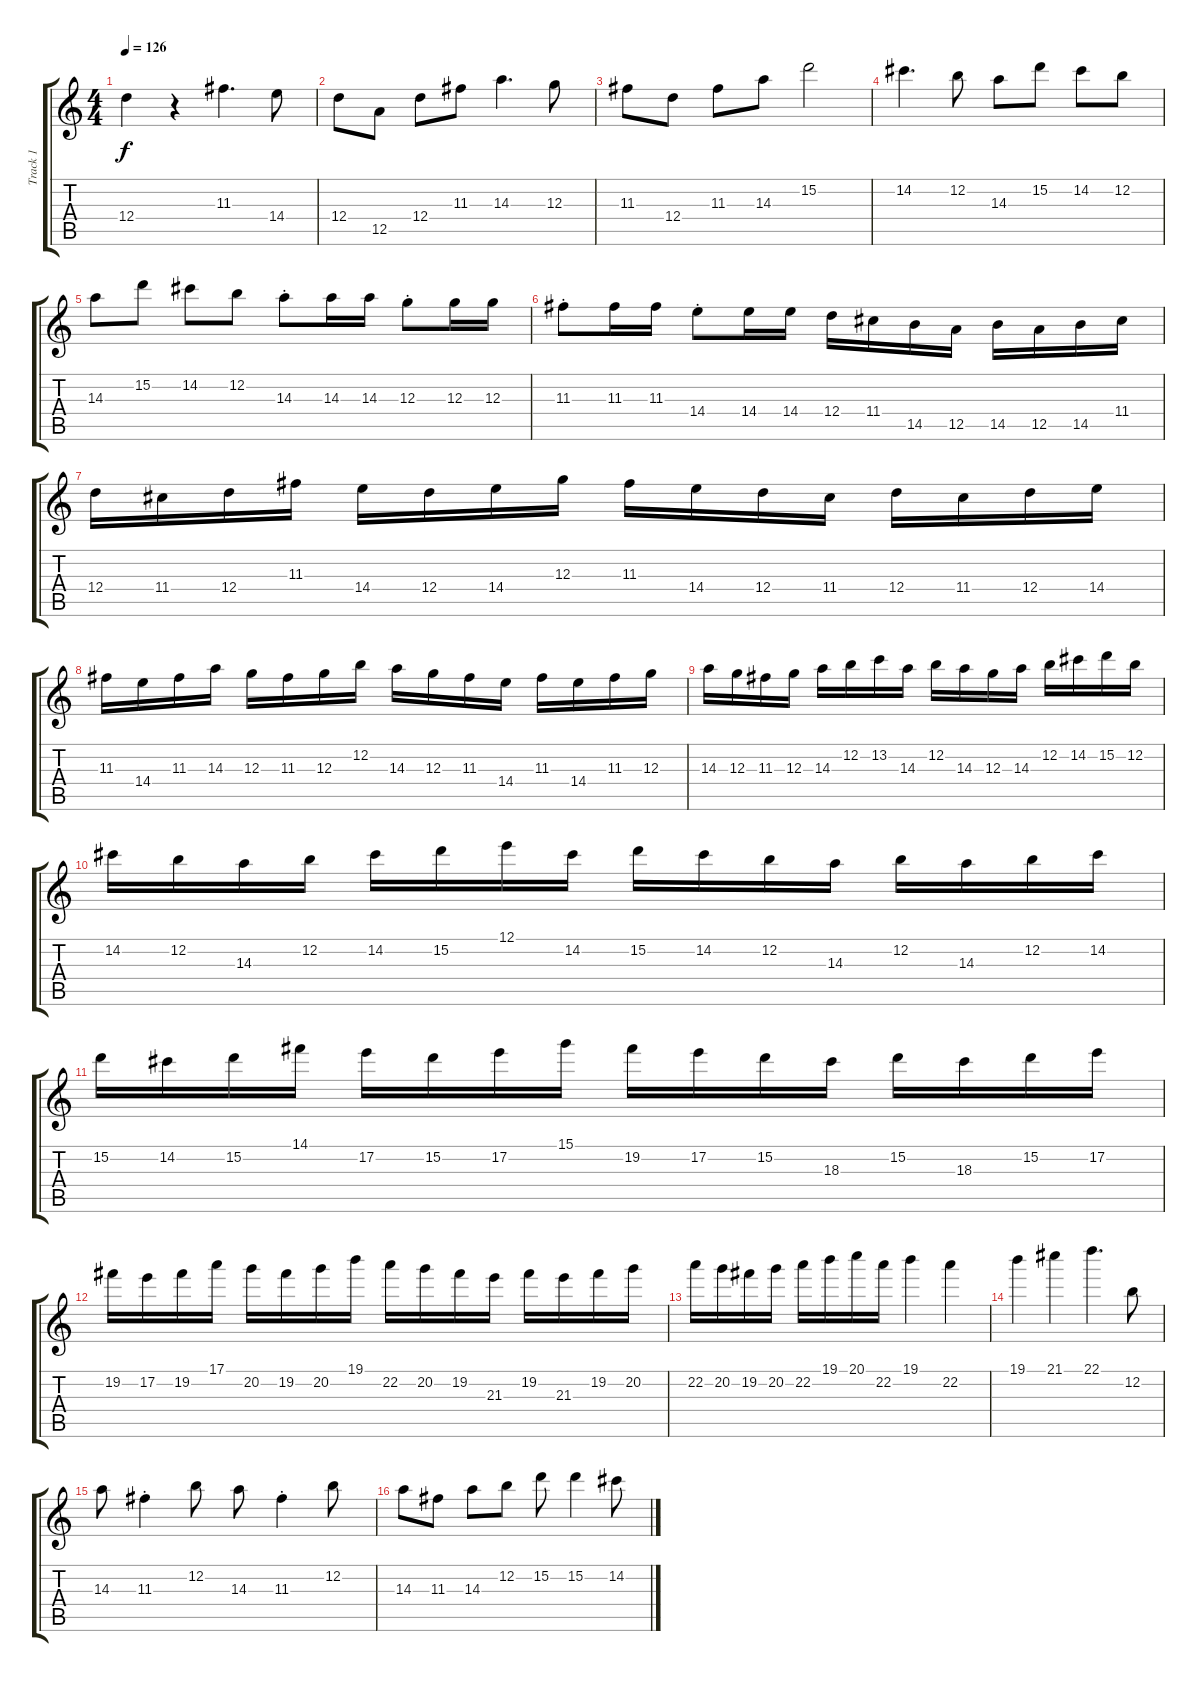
\track ("Track 1" "Track 1") {instrument overdrivenguitar}
\staff {score tabs}
\tuning (E4 B3 G3 D3 A2 E2) {hide}
\ts (4 4)
\tempo 126
\clef g2
\ks c
12.4.4{dy f} r.4 11.3.4{d} 14.4.8 |
12.4.8 12.5.8 12.4.8 11.3.8 14.3.4{d} 12.3.8 |
11.3.8 12.4.8 11.3.8 14.3.8 15.2.2 |
14.2.4{d} 12.2.8 14.3.8 15.2.8 14.2.8 12.2.8 |
14.3.8 15.2.8 14.2.8 12.2.8 14.3{st}.8 14.3.16 14.3.16 12.3{st}.8 12.3.16 12.3.16 |
11.3{st}.8 11.3.16 11.3.16 14.4{st}.8 14.4.16 14.4.16 12.4.16 11.4.16 14.5.16 12.5.16 14.5.16 12.5.16 14.5.16 11.4.16 |
12.4.16 11.4.16 12.4.16 11.3.16 14.4.16 12.4.16 14.4.16 12.3.16 11.3.16 14.4.16 12.4.16 11.4.16 12.4.16 11.4.16 12.4.16 14.4.16 |
11.3.16 14.4.16 11.3.16 14.3.16 12.3.16 11.3.16 12.3.16 12.2.16 14.3.16 12.3.16 11.3.16 14.4.16 11.3.16 14.4.16 11.3.16 12.3.16 |
14.3.16 12.3.16 11.3.16 12.3.16 14.3.16 12.2.16 13.2.16 14.3.16 12.2.16 14.3.16 12.3.16 14.3.16 12.2.16 14.2.16 15.2.16 12.2.16 |
14.2.16 12.2.16 14.3.16 12.2.16 14.2.16 15.2.16 12.1.16 14.2.16 15.2.16 14.2.16 12.2.16 14.3.16 12.2.16 14.3.16 12.2.16 14.2.16 |
15.2.16 14.2.16 15.2.16 14.1.16 17.2.16 15.2.16 17.2.16 15.1.16 19.2.16 17.2.16 15.2.16 18.3.16 15.2.16 18.3.16 15.2.16 17.2.16 |
19.2.16 17.2.16 19.2.16 17.1.16 20.2.16 19.2.16 20.2.16 19.1.16 22.2.16 20.2.16 19.2.16 21.3.16 19.2.16 21.3.16 19.2.16 20.2.16 |
22.2.16 20.2.16 19.2.16 20.2.16 22.2.16 19.1.16 20.1.16 22.2.16 19.1.4 22.2.4 |
19.1.4 21.1.4 22.1.4{d volume 16} 12.2.8 |
14.3.8 11.3{st}.4 12.2.8 14.3.8 11.3{st}.4 12.2.8 |
14.3.8 11.3.8 14.3.8 12.2.8 15.2.8 15.2.4 14.2.8
